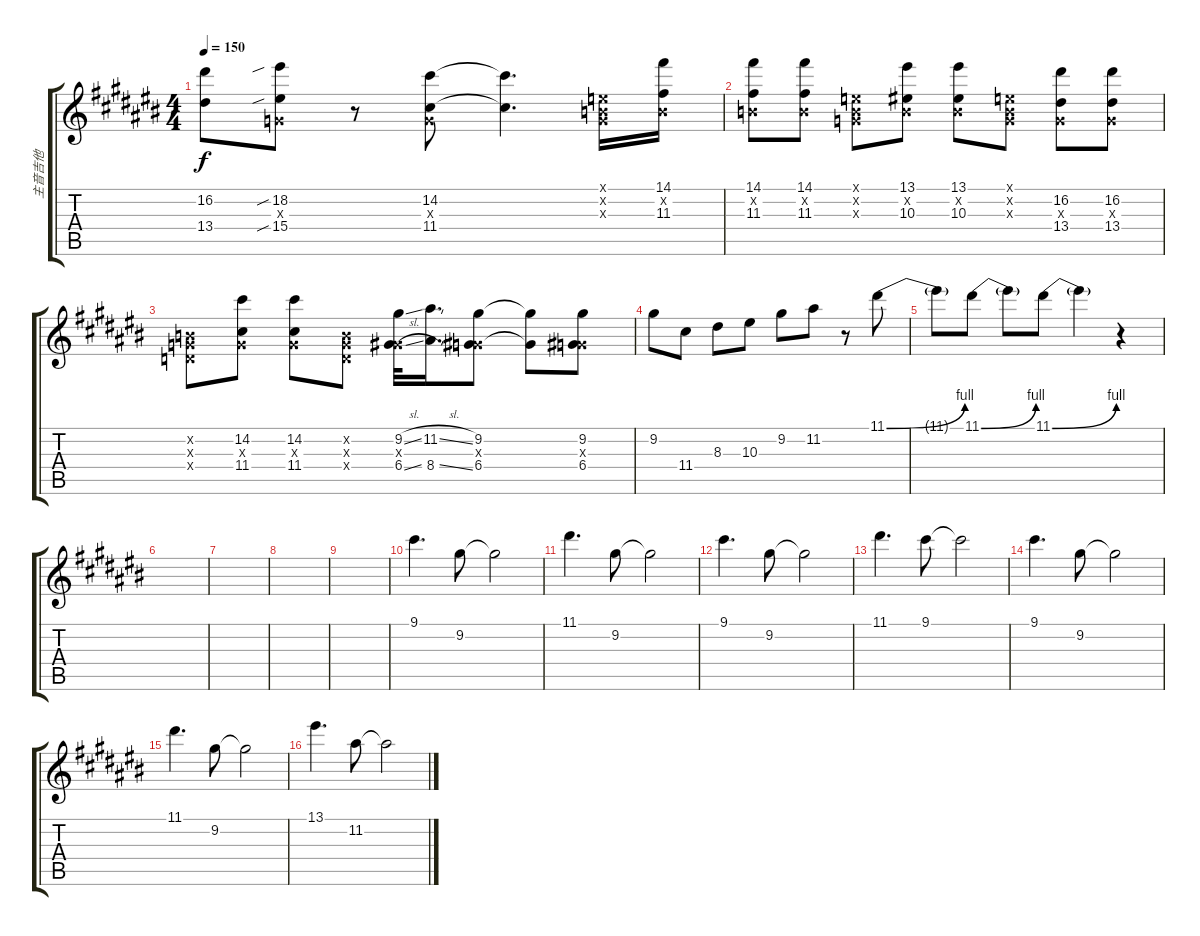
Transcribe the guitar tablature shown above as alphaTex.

\track ("主音吉他" "主音吉他") {instrument distortionguitar}
\staff {score tabs}
\tuning (E4 B3 G3 D3 A2 E2) {hide}
\ts (4 4)
\tempo 150
\clef g2
\ks c#
(16.2 13.4).8{dy f} (18.2{sib} 0.3{x} 15.4{sib}).8 r.8 (14.2 0.3{x} 11.4).8 (14.2{t} 11.4{t}).4{d} (0.1{x} 0.2{x} 0.3{x}).16 (14.1 0.2{x} 11.3).16 |
(14.1 0.2{x} 11.3).8 (14.1 0.2{x} 11.3).8 (0.1{x} 0.2{x} 0.3{x}).8 (13.1 0.2{x} 10.3).8 (13.1 0.2{x} 10.3).8 (0.1{x} 0.2{x} 0.3{x}).8 (16.2 0.3{x} 13.4).8 (16.2 0.3{x} 13.4).8 |
(0.2{x} 0.3{x} 0.4{x}).8 (14.2 0.3{x} 11.4).8 (14.2 0.3{x} 11.4).8 (0.2{x} 0.3{x} 0.4{x}).8 (9.2{sl} 0.3{x} 6.4{sl}).32 (11.2{sl} 8.4{sl}).16{d} (9.2 0.3{x} 6.4).8 (9.2{t} 6.4{t}).8 (9.2 0.3{x} 6.4).8 |
9.2.8 11.4.8 8.3.8 10.3.8 9.2.8 11.2.8 r.8 11.1{be (bend 0 0 60 4)}.8 |
11.1{t}.8 11.1{be (bend 0 0 60 4)}.8 11.1{t}.8 11.1{be (bend 0 0 60 4)}.8 11.1{t}.4 r.4 |
|
|
|
|
9.1.4{d} 9.2.8 9.2{t}.2 |
11.1.4{d} 9.2.8 9.2{t}.2 |
9.1.4{d} 9.2.8 9.2{t}.2 |
11.1.4{d} 9.1.8 9.1{t}.2 |
9.1.4{d} 9.2.8 9.2{t}.2 |
11.1.4{d} 9.2.8 9.2{t}.2 |
13.1.4{d} 11.2.8 11.2{t}.2
